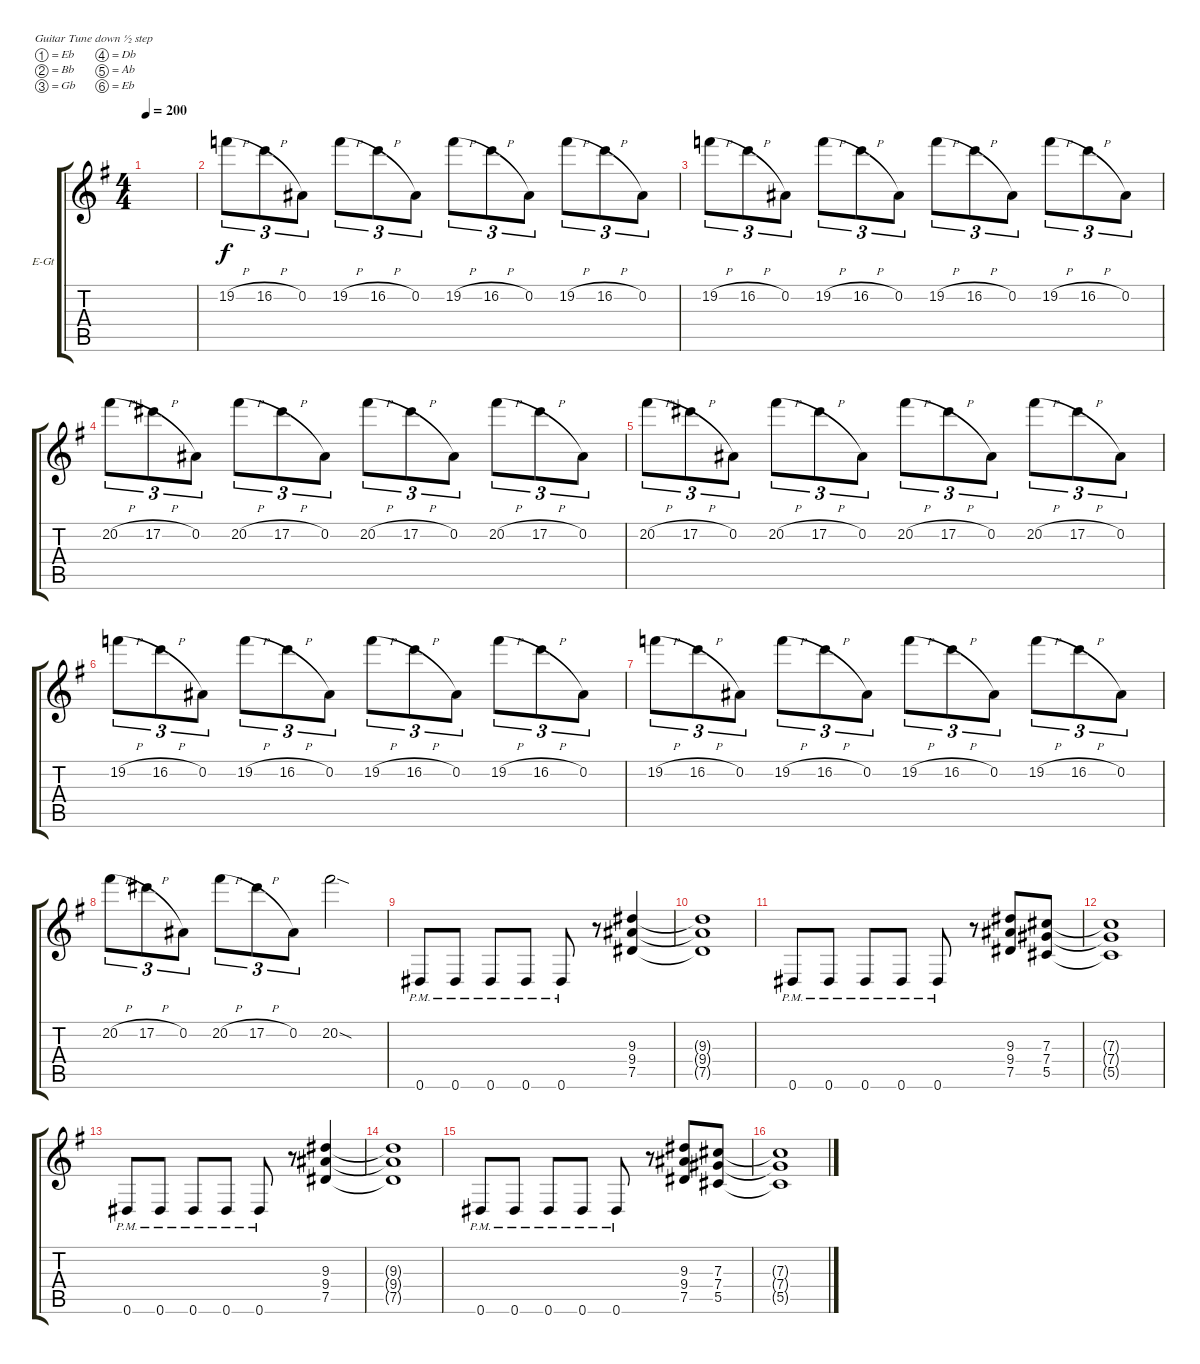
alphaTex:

\bracketExtendMode groupsimilarinstruments
\firstSystemTrackNameOrientation horizontal
\otherSystemsTrackNameOrientation horizontal
\track ("Michael Paget" "E-Gt") {instrument distortionguitar}
\staff {score tabs}
\tuning (Eb4 Bb3 Gb3 Db3 Ab2 Eb2)
\ts (4 4)
\tempo 200
\clef g2
\ks g
|
19.2{h}.8{tu (3 2) dy f} 16.2{h}.8{tu (3 2)} 0.2.8{tu (3 2)} 19.2{h}.8{tu (3 2)} 16.2{h}.8{tu (3 2)} 0.2.8{tu (3 2)} 19.2{h}.8{tu (3 2)} 16.2{h}.8{tu (3 2)} 0.2.8{tu (3 2)} 19.2{h}.8{tu (3 2)} 16.2{h}.8{tu (3 2)} 0.2.8{tu (3 2)} |
19.2{h}.8{tu (3 2)} 16.2{h}.8{tu (3 2)} 0.2.8{tu (3 2)} 19.2{h}.8{tu (3 2)} 16.2{h}.8{tu (3 2)} 0.2.8{tu (3 2)} 19.2{h}.8{tu (3 2)} 16.2{h}.8{tu (3 2)} 0.2.8{tu (3 2)} 19.2{h}.8{tu (3 2)} 16.2{h}.8{tu (3 2)} 0.2.8{tu (3 2)} |
20.2{h}.8{tu (3 2)} 17.2{h}.8{tu (3 2)} 0.2.8{tu (3 2)} 20.2{h}.8{tu (3 2)} 17.2{h}.8{tu (3 2)} 0.2.8{tu (3 2)} 20.2{h}.8{tu (3 2)} 17.2{h}.8{tu (3 2)} 0.2.8{tu (3 2)} 20.2{h}.8{tu (3 2)} 17.2{h}.8{tu (3 2)} 0.2.8{tu (3 2)} |
20.2{h}.8{tu (3 2)} 17.2{h}.8{tu (3 2)} 0.2.8{tu (3 2)} 20.2{h}.8{tu (3 2)} 17.2{h}.8{tu (3 2)} 0.2.8{tu (3 2)} 20.2{h}.8{tu (3 2)} 17.2{h}.8{tu (3 2)} 0.2.8{tu (3 2)} 20.2{h}.8{tu (3 2)} 17.2{h}.8{tu (3 2)} 0.2.8{tu (3 2)} |
19.2{h}.8{tu (3 2)} 16.2{h}.8{tu (3 2)} 0.2.8{tu (3 2)} 19.2{h}.8{tu (3 2)} 16.2{h}.8{tu (3 2)} 0.2.8{tu (3 2)} 19.2{h}.8{tu (3 2)} 16.2{h}.8{tu (3 2)} 0.2.8{tu (3 2)} 19.2{h}.8{tu (3 2)} 16.2{h}.8{tu (3 2)} 0.2.8{tu (3 2)} |
19.2{h}.8{tu (3 2)} 16.2{h}.8{tu (3 2)} 0.2.8{tu (3 2)} 19.2{h}.8{tu (3 2)} 16.2{h}.8{tu (3 2)} 0.2.8{tu (3 2)} 19.2{h}.8{tu (3 2)} 16.2{h}.8{tu (3 2)} 0.2.8{tu (3 2)} 19.2{h}.8{tu (3 2)} 16.2{h}.8{tu (3 2)} 0.2.8{tu (3 2)} |
20.2{h}.8{tu (3 2)} 17.2{h}.8{tu (3 2)} 0.2.8{tu (3 2)} 20.2{h}.8{tu (3 2)} 17.2{h}.8{tu (3 2)} 0.2.8{tu (3 2)} 20.2{sod}.2 |
0.6{pm}.8 0.6{pm}.8 0.6{pm}.8 0.6{pm}.8 0.6{pm}.8 r.8 (9.3 9.4 7.5).4 |
(9.3{t} 9.4{t} 7.5{t}).1 |
0.6{pm}.8 0.6{pm}.8 0.6{pm}.8 0.6{pm}.8 0.6{pm}.8 r.8 (9.3 9.4 7.5).8 (7.3 7.4 5.5).8 |
(7.3{t} 7.4{t} 5.5{t}).1 |
0.6{pm}.8 0.6{pm}.8 0.6{pm}.8 0.6{pm}.8 0.6{pm}.8 r.8 (9.3 9.4 7.5).4 |
(9.3{t} 9.4{t} 7.5{t}).1 |
0.6{pm}.8 0.6{pm}.8 0.6{pm}.8 0.6{pm}.8 0.6{pm}.8 r.8 (9.3 9.4 7.5).8 (7.3 7.4 5.5).8 |
(7.3{t} 7.4{t} 5.5{t}).1
